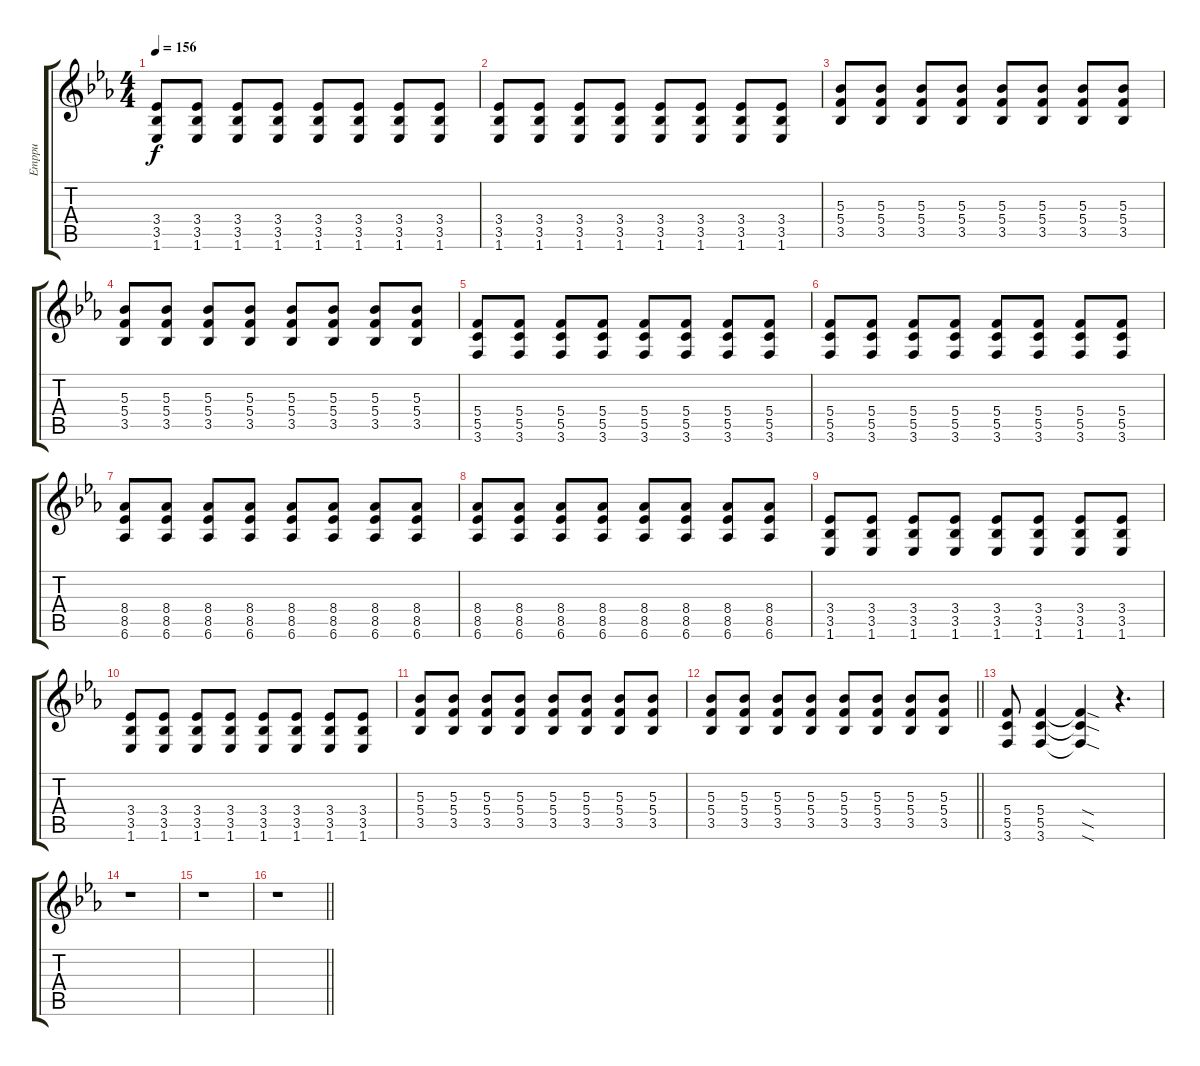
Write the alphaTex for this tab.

\track ("Emppu" "Emppu") {instrument distortionguitar}
\staff {score tabs}
\tuning (D4 A3 F3 C3 G2 D2) {hide}
\ts (4 4)
\tempo 156
\clef g2
\ks cminor
(3.4 3.5 1.6).8{dy f} (3.4 3.5 1.6).8 (3.4 3.5 1.6).8 (3.4 3.5 1.6).8 (3.4 3.5 1.6).8 (3.4 3.5 1.6).8 (3.4 3.5 1.6).8 (3.4 3.5 1.6).8 |
(3.4 3.5 1.6).8 (3.4 3.5 1.6).8 (3.4 3.5 1.6).8 (3.4 3.5 1.6).8 (3.4 3.5 1.6).8 (3.4 3.5 1.6).8 (3.4 3.5 1.6).8 (3.4 3.5 1.6).8 |
(5.3 5.4 3.5).8 (5.3 5.4 3.5).8 (5.3 5.4 3.5).8 (5.3 5.4 3.5).8 (5.3 5.4 3.5).8 (5.3 5.4 3.5).8 (5.3 5.4 3.5).8 (5.3 5.4 3.5).8 |
(5.3 5.4 3.5).8 (5.3 5.4 3.5).8 (5.3 5.4 3.5).8 (5.3 5.4 3.5).8 (5.3 5.4 3.5).8 (5.3 5.4 3.5).8 (5.3 5.4 3.5).8 (5.3 5.4 3.5).8 |
(5.4 5.5 3.6).8 (5.4 5.5 3.6).8 (5.4 5.5 3.6).8 (5.4 5.5 3.6).8 (5.4 5.5 3.6).8 (5.4 5.5 3.6).8 (5.4 5.5 3.6).8 (5.4 5.5 3.6).8 |
(5.4 5.5 3.6).8 (5.4 5.5 3.6).8 (5.4 5.5 3.6).8 (5.4 5.5 3.6).8 (5.4 5.5 3.6).8 (5.4 5.5 3.6).8 (5.4 5.5 3.6).8 (5.4 5.5 3.6).8 |
(8.4 8.5 6.6).8 (8.4 8.5 6.6).8 (8.4 8.5 6.6).8 (8.4 8.5 6.6).8 (8.4 8.5 6.6).8 (8.4 8.5 6.6).8 (8.4 8.5 6.6).8 (8.4 8.5 6.6).8 |
(8.4 8.5 6.6).8 (8.4 8.5 6.6).8 (8.4 8.5 6.6).8 (8.4 8.5 6.6).8 (8.4 8.5 6.6).8 (8.4 8.5 6.6).8 (8.4 8.5 6.6).8 (8.4 8.5 6.6).8 |
(3.4 3.5 1.6).8 (3.4 3.5 1.6).8 (3.4 3.5 1.6).8 (3.4 3.5 1.6).8 (3.4 3.5 1.6).8 (3.4 3.5 1.6).8 (3.4 3.5 1.6).8 (3.4 3.5 1.6).8 |
(3.4 3.5 1.6).8 (3.4 3.5 1.6).8 (3.4 3.5 1.6).8 (3.4 3.5 1.6).8 (3.4 3.5 1.6).8 (3.4 3.5 1.6).8 (3.4 3.5 1.6).8 (3.4 3.5 1.6).8 |
(5.3 5.4 3.5).8 (5.3 5.4 3.5).8 (5.3 5.4 3.5).8 (5.3 5.4 3.5).8 (5.3 5.4 3.5).8 (5.3 5.4 3.5).8 (5.3 5.4 3.5).8 (5.3 5.4 3.5).8 |
\barLineRight lightlight
(5.3 5.4 3.5).8 (5.3 5.4 3.5).8 (5.3 5.4 3.5).8 (5.3 5.4 3.5).8 (5.3 5.4 3.5).8 (5.3 5.4 3.5).8 (5.3 5.4 3.5).8 (5.3 5.4 3.5).8 |
(5.4 5.5 3.6).8 (5.4 5.5 3.6).4 (5.4{sod t} 5.5{sod t} 3.6{sod t}).4 r.4{d} |
r.1 |
r.1 |
\barLineRight lightlight
r.1
